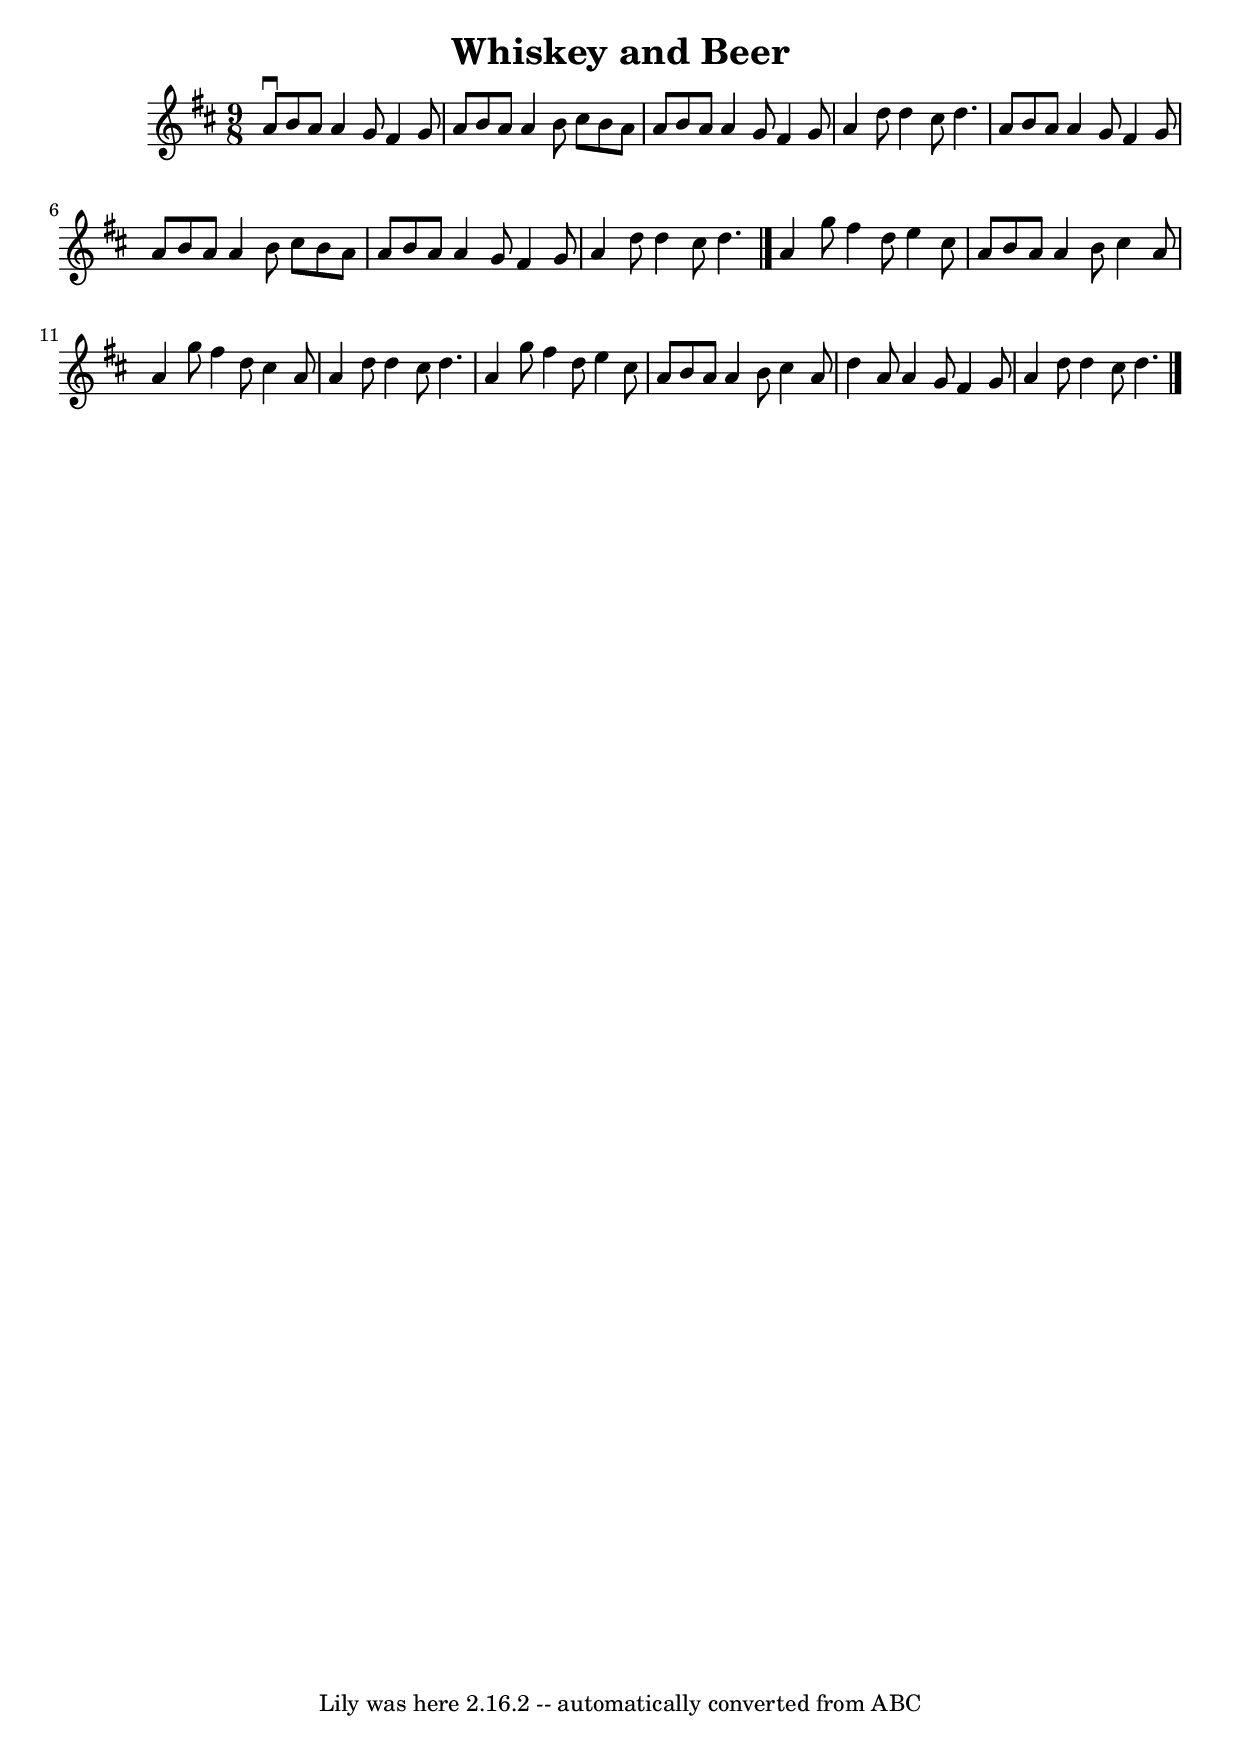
\version "2.16.2"
\include "Mammoth.ily"
\header {
  %% book = "Ryan's Mammoth Collection"
  crossRefNumber = "1"
  footnotes = "\\\\87 453"
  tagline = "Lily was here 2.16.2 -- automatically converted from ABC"
  title = "Whiskey and Beer"

}
voicedefault =  {


  \time 9/8 
  \key d \major
  a'8^\downbow b'8 a'8 a'4 g'8 fis'4    
  g'8    |
  a'8 b'8 a'8 a'4 b'8 cis''8 b'8 a'8     |
  a'8 b'8 a'8 a'4 g'8 fis'4 g'8    |
  a'4    
  d''8 d''4 cis''8 d''4.    |
  a'8 b'8 a'8 a'4 g'8 
  fis'4 g'8    |
  a'8 b'8 a'8 a'4 b'8 cis''8 b'8  
  a'8    |
  a'8 b'8 a'8 a'4 g'8 fis'4 g'8    |
  
  a'4 d''8 d''4 cis''8 d''4.    \bar "|." a'4 g''8 fis''4 
  d''8 e''4 cis''8    |
  a'8 b'8 a'8 a'4 b'8    
  cis''4 a'8    |
  a'4 g''8 fis''4 d''8 cis''4 a'8     |
  a'4 d''8 d''4 cis''8 d''4.    |
  a'4 g''8   
  fis''4 d''8 e''4 cis''8    |
  a'8 b'8 a'8 a'4 b'8 
  cis''4 a'8    |
  d''4 a'8 a'4 g'8 fis'4 g'8     |
  a'4 d''8 d''4 cis''8 d''4.    \bar "|."   

}

\score{
  <<

    \context Staff="default"
    {
      \voicedefault 
      
    }

  >>
  \layout {
    
  }
  \midi {
  }

}
